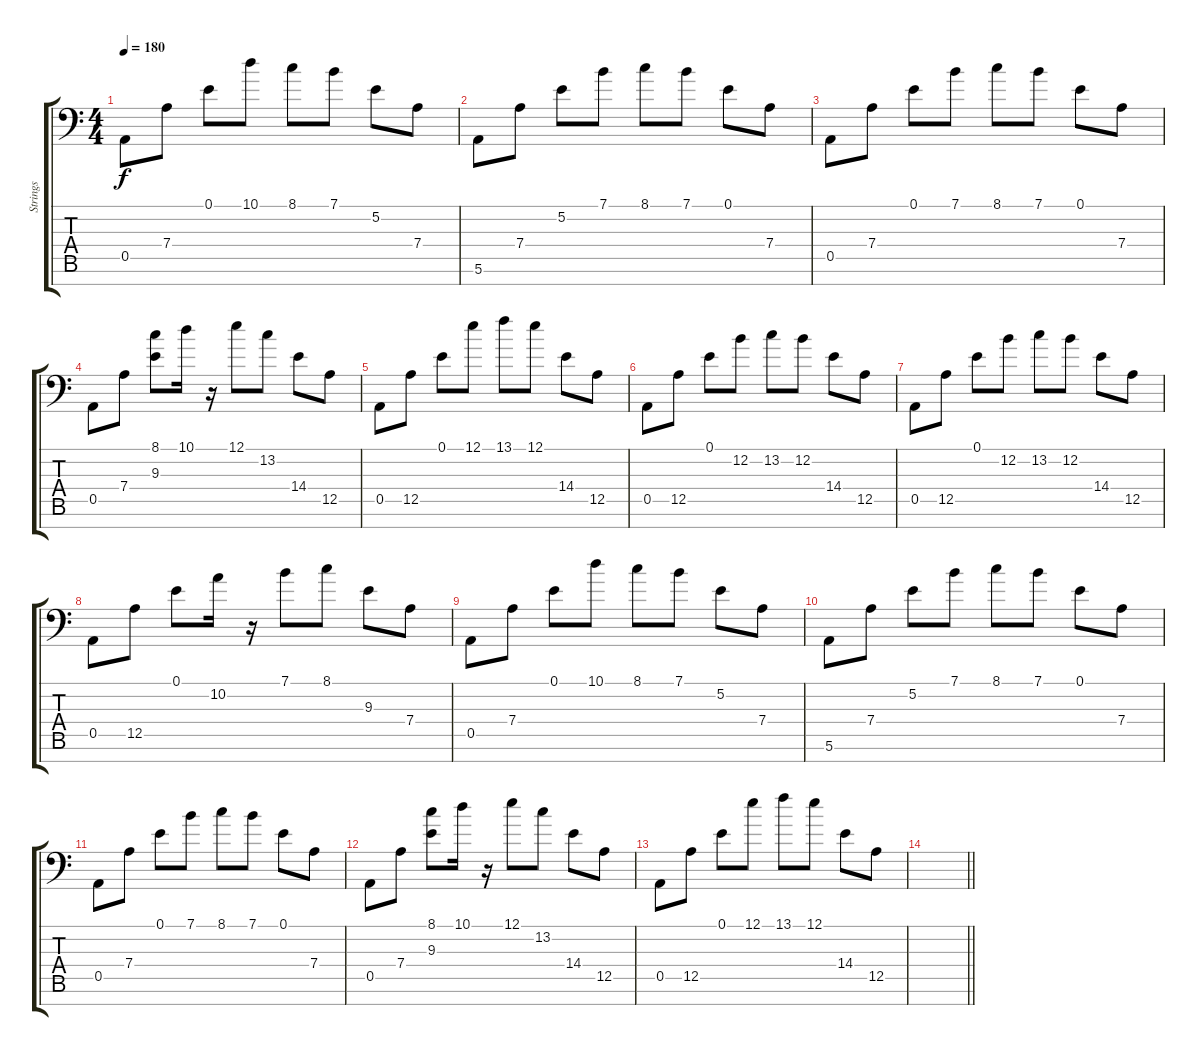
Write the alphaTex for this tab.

\track ("Strings" "Strings") {instrument tremolostrings}
\staff {score tabs}
\tuning (E4 B3 G3 D3 A2 E2 A1) {hide}
\ts (4 4)
\tempo 180
\clef f4
\ks c
0.5.8{dy f} 7.4.8 0.1.8 10.1.8 8.1.8 7.1.8 5.2.8 7.4.8 |
5.6.8 7.4.8 5.2.8 7.1.8 8.1.8 7.1.8 0.1.8 7.4.8 |
0.5.8 7.4.8 0.1.8 7.1.8 8.1.8 7.1.8 0.1.8 7.4.8 |
0.5.8 7.4.8 (8.1 9.3).8 10.1.16 r.16 12.1.8 13.2.8 14.4.8 12.5.8 |
0.5.8 12.5.8 0.1.8 12.1.8 13.1.8 12.1.8 14.4.8 12.5.8 |
0.5.8 12.5.8 0.1.8 12.2.8 13.2.8 12.2.8 14.4.8 12.5.8 |
0.5.8 12.5.8 0.1.8 12.2.8 13.2.8 12.2.8 14.4.8 12.5.8 |
0.5.8 12.5.8 0.1.8 10.2.16 r.16 7.1.8 8.1.8 9.3.8 7.4.8 |
0.5.8 7.4.8 0.1.8 10.1.8 8.1.8 7.1.8 5.2.8 7.4.8 |
5.6.8 7.4.8 5.2.8 7.1.8 8.1.8 7.1.8 0.1.8 7.4.8 |
0.5.8 7.4.8 0.1.8 7.1.8 8.1.8 7.1.8 0.1.8 7.4.8 |
0.5.8 7.4.8 (8.1 9.3).8 10.1.16 r.16 12.1.8 13.2.8 14.4.8 12.5.8 |
0.5.8 12.5.8 0.1.8 12.1.8 13.1.8 12.1.8 14.4.8 12.5.8 |
\barLineRight lightlight
